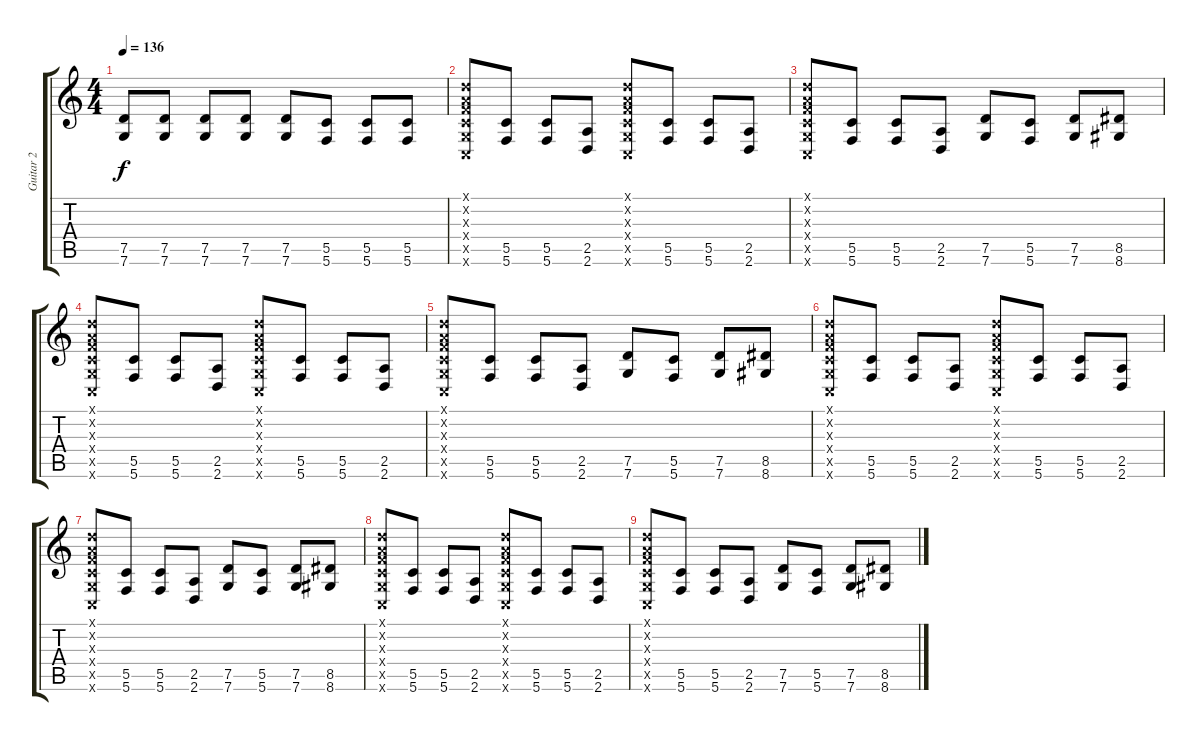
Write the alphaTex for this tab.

\track ("Guitar 2" "Guitar 2") {instrument overdrivenguitar}
\staff {score tabs}
\tuning (D4 A3 F3 C3 G2 C2) {hide}
\ts (4 4)
\tempo 136
\clef g2
\ks c
(7.5 7.6).8{dy f} (7.5 7.6).8 (7.5 7.6).8 (7.5 7.6).8 (7.5 7.6).8 (5.5 5.6).8 (5.5 5.6).8 (5.5 5.6).8 |
(0.1{x} 0.2{x} 0.3{x} 0.4{x} 0.5{x} 0.6{x}).8 (5.5 5.6).8 (5.5 5.6).8 (2.5 2.6).8 (0.1{x} 0.2{x} 0.3{x} 0.4{x} 0.5{x} 0.6{x}).8 (5.5 5.6).8 (5.5 5.6).8 (2.5 2.6).8 |
(0.1{x} 0.2{x} 0.3{x} 0.4{x} 0.5{x} 0.6{x}).8 (5.5 5.6).8 (5.5 5.6).8 (2.5 2.6).8 (7.5 7.6).8 (5.5 5.6).8 (7.5 7.6).8 (8.5 8.6).8 |
(0.1{x} 0.2{x} 0.3{x} 0.4{x} 0.5{x} 0.6{x}).8 (5.5 5.6).8 (5.5 5.6).8 (2.5 2.6).8 (0.1{x} 0.2{x} 0.3{x} 0.4{x} 0.5{x} 0.6{x}).8 (5.5 5.6).8 (5.5 5.6).8 (2.5 2.6).8 |
(0.1{x} 0.2{x} 0.3{x} 0.4{x} 0.5{x} 0.6{x}).8 (5.5 5.6).8 (5.5 5.6).8 (2.5 2.6).8 (7.5 7.6).8 (5.5 5.6).8 (7.5 7.6).8 (8.5 8.6).8 |
(0.1{x} 0.2{x} 0.3{x} 0.4{x} 0.5{x} 0.6{x}).8 (5.5 5.6).8 (5.5 5.6).8 (2.5 2.6).8 (0.1{x} 0.2{x} 0.3{x} 0.4{x} 0.5{x} 0.6{x}).8 (5.5 5.6).8 (5.5 5.6).8 (2.5 2.6).8 |
(0.1{x} 0.2{x} 0.3{x} 0.4{x} 0.5{x} 0.6{x}).8 (5.5 5.6).8 (5.5 5.6).8 (2.5 2.6).8 (7.5 7.6).8 (5.5 5.6).8 (7.5 7.6).8 (8.5 8.6).8 |
(0.1{x} 0.2{x} 0.3{x} 0.4{x} 0.5{x} 0.6{x}).8 (5.5 5.6).8 (5.5 5.6).8 (2.5 2.6).8 (0.1{x} 0.2{x} 0.3{x} 0.4{x} 0.5{x} 0.6{x}).8 (5.5 5.6).8 (5.5 5.6).8 (2.5 2.6).8 |
(0.1{x} 0.2{x} 0.3{x} 0.4{x} 0.5{x} 0.6{x}).8 (5.5 5.6).8 (5.5 5.6).8 (2.5 2.6).8 (7.5 7.6).8 (5.5 5.6).8 (7.5 7.6).8 (8.5 8.6).8
